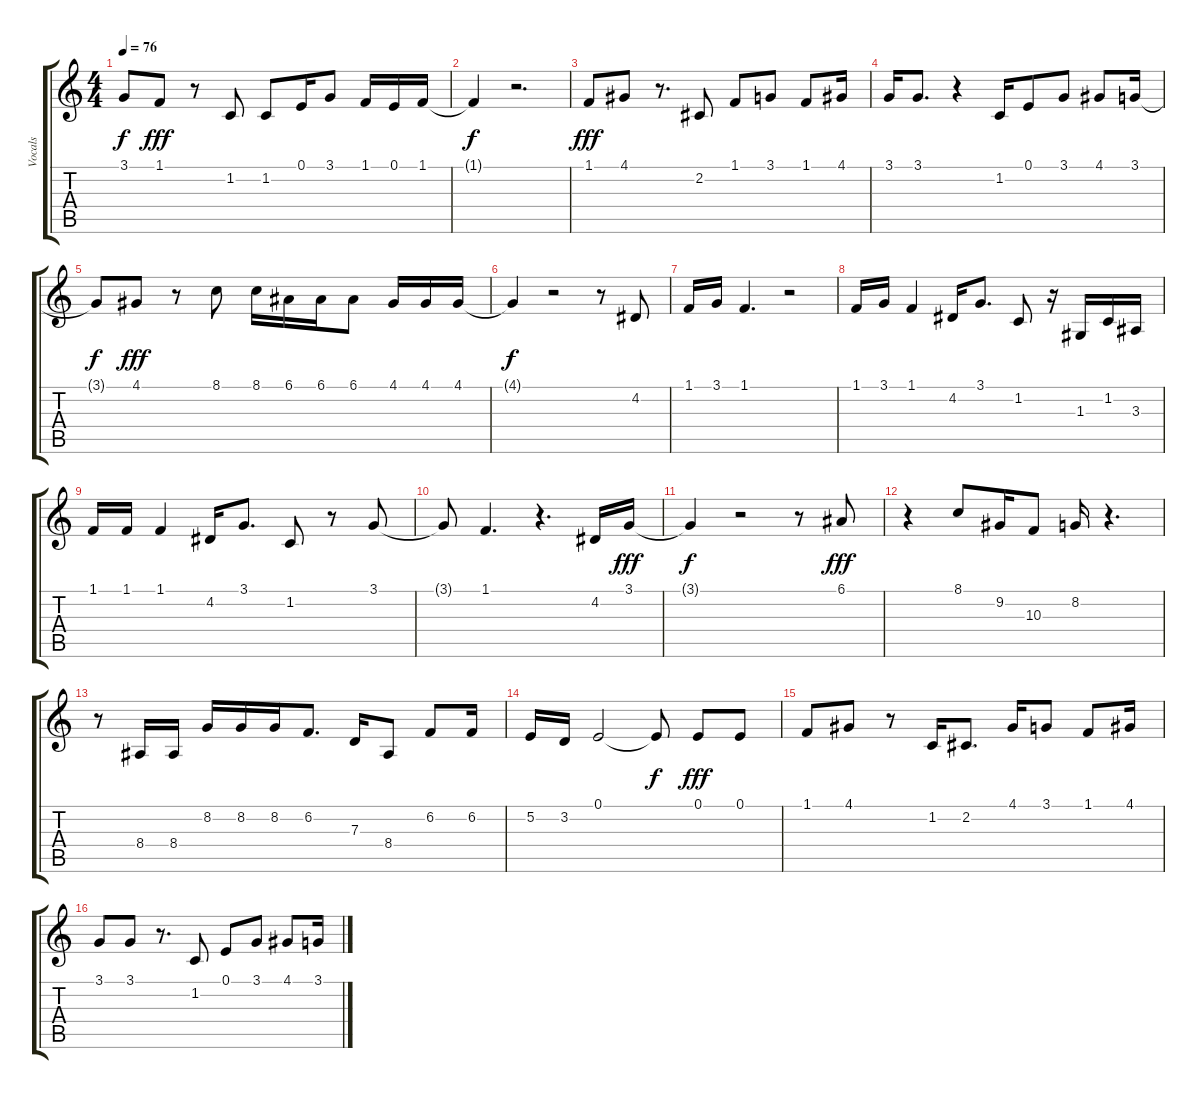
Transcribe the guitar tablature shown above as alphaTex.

\track ("Vocals" "Vocals") {instrument harmonica}
\staff {score tabs}
\tuning (E4 B3 G3 D3 A2 E2) {hide}
\ts (4 4)
\tempo 76
\clef g2
\ks c
3.1{t}.8{dy f} 1.1.8{dy fff} r.8 1.2.8 1.2.8 0.1.16 3.1.8 1.1.16 0.1.16 1.1.16 |
1.1{t}.4{dy f} r.2{d} |
1.1.8{dy fff} 4.1.8 r.8{d} 2.2.8 1.1.8 3.1.8 1.1.8 4.1.16 |
3.1.16 3.1.8{d} r.4 1.2.16 0.1.8 3.1.8 4.1.8 3.1.16 |
3.1{t}.8{dy f} 4.1.8{dy fff} r.8 8.1.8 8.1.16 6.1.16 6.1.16 6.1.8 4.1.16 4.1.16 4.1.16 |
4.1{t}.4{dy f} r.2 r.8 4.2.8 |
1.1.16 3.1.16 1.1.4{d} r.2 |
1.1.16 3.1.16 1.1.4 4.2.16 3.1.8{d} 1.2.8 r.16 1.3.16 1.2.16 3.3.16 |
1.1.16 1.1.16 1.1.4 4.2.16 3.1.8{d} 1.2.8 r.8 3.1.8 |
3.1{t}.8 1.1.4{d} r.4{d} 4.2.16 3.1.16{dy fff} |
3.1{t}.4{dy f} r.2 r.8 6.1.8{dy fff} |
r.4 8.1.8 9.2.16 10.3.8 8.2.16 r.4{d} |
r.8 8.4.16 8.4.16 8.2.16 8.2.16 8.2.16 6.2.8{d} 7.3.16 8.4.8 6.2.8 6.2.16 |
5.2.16 3.2.16 0.1.2 0.1{t}.8{dy f} 0.1.8{dy fff} 0.1.8 |
1.1.8 4.1.8 r.8 1.2.16 2.2.8{d} 4.1.16 3.1.8 1.1.8 4.1.16 |
3.1.8 3.1.8 r.8{d} 1.2.8 0.1.8 3.1.8 4.1.8 3.1.16
